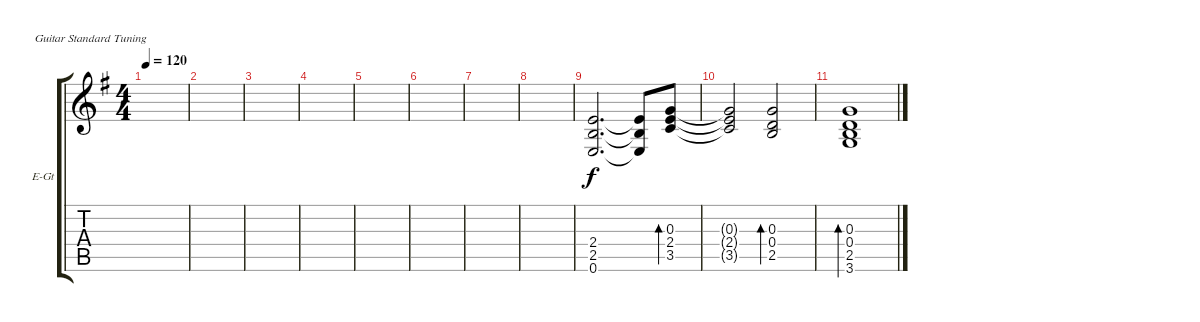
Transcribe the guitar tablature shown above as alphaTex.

\defaultSystemsLayout 4
\bracketExtendMode groupsimilarinstruments
\firstSystemTrackNameOrientation horizontal
\otherSystemsTrackNameOrientation horizontal
\track ("Electric Guitar" "E-Gt") {instrument distortionguitar}
\staff {score tabs}
\tuning (E4 B3 G3 D3 A2 E2)
\ts (4 4)
\tempo 120
\clef g2
\scale
0.513944
\ks eminor
|
\scale
0.243028 |
\scale
0.243028 |
\scale
0.333333 |
\scale
0.333333 |
\scale
0.333333 |
\scale
0.333333 |
\scale
0.333333 |
\scale
0.333333 (0.6 2.5 2.4).2{d} (0.6{t} 2.5{t} 2.4{t}).8 (3.5 2.4 0.3).8{bd 240} |
\scale
0.333333 (3.5{t} 2.4{t} 0.3{t}).2 (2.5 0.4 0.3).2{bd 104} |
\scale
0.333333 (3.6 2.5 0.4 0.3).1{bd 101} |
\scale
0.333333
